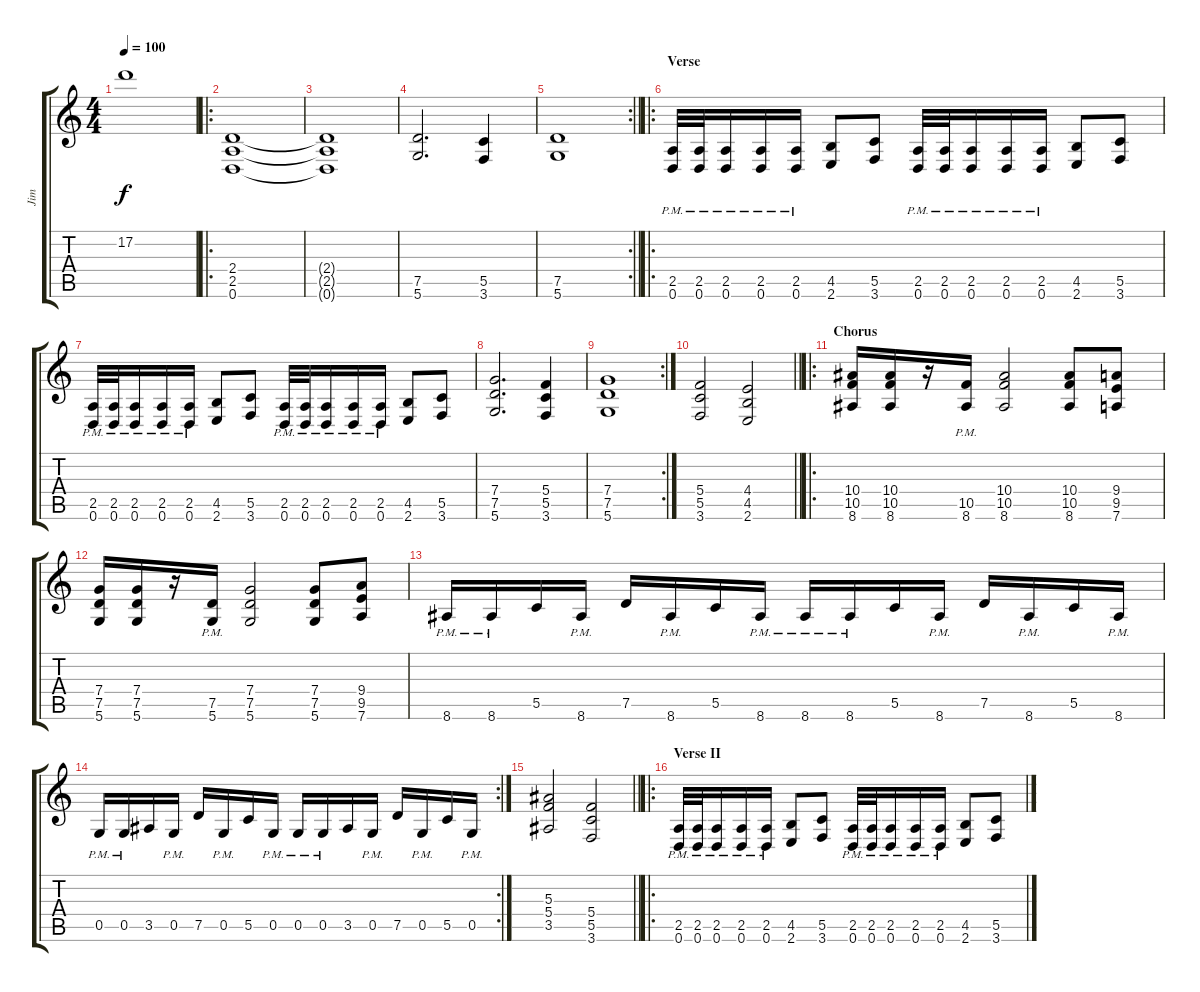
\track ("Jim" "Jim") {instrument distortionguitar}
\staff {score tabs}
\tuning (D4 A3 F3 C3 G2 D2) {hide}
\ts (4 4)
\tempo 100
\clef g2
\ks c
17.2.1{dy f} |
\ro
(2.4 2.5 0.6).1 |
(2.4{t} 2.5{t} 0.6{t}).1 |
(7.5 5.6).2{d} (5.5 3.6).4 |
\rc 2
\barLineRight lightlight
(7.5 5.6).1 |
\ro
\section ("" "Verse")
(2.5{pm} 0.6{pm}).32 (2.5{pm} 0.6{pm}).32 (2.5{pm} 0.6{pm}).16 (2.5{pm} 0.6{pm}).16 (2.5{pm} 0.6{pm}).16 (4.5 2.6).8 (5.5 3.6).8 (2.5{pm} 0.6{pm}).32 (2.5{pm} 0.6{pm}).32 (2.5{pm} 0.6{pm}).16 (2.5{pm} 0.6{pm}).16 (2.5{pm} 0.6{pm}).16 (4.5 2.6).8 (5.5 3.6).8 |
(2.5{pm} 0.6{pm}).32 (2.5{pm} 0.6{pm}).32 (2.5{pm} 0.6{pm}).16 (2.5{pm} 0.6{pm}).16 (2.5{pm} 0.6{pm}).16 (4.5 2.6).8 (5.5 3.6).8 (2.5{pm} 0.6{pm}).32 (2.5{pm} 0.6{pm}).32 (2.5{pm} 0.6{pm}).16 (2.5{pm} 0.6{pm}).16 (2.5{pm} 0.6{pm}).16 (4.5 2.6).8 (5.5 3.6).8 |
(7.4 7.5 5.6).2{d} (5.4 5.5 3.6).4 |
\rc 2
(7.4 7.5 5.6).1 |
\barLineRight lightlight
(5.4 5.5 3.6).2 (4.4 4.5 2.6).2 |
\ro
\section ("" "Chorus")
(10.4 10.5 8.6).16 (10.4 10.5 8.6).16 r.16 (10.5{pm} 8.6{pm}).16 (10.4 10.5 8.6).2 (10.4 10.5 8.6).8 (9.4 9.5 7.6).8 |
(7.4 7.5 5.6).16 (7.4 7.5 5.6).16 r.16 (7.5{pm} 5.6{pm}).16 (7.4 7.5 5.6).2 (7.4 7.5 5.6).8 (9.4 9.5 7.6).8 |
8.6{pm}.16 8.6{pm}.16 5.5.16 8.6{pm}.16 7.5.16 8.6{pm}.16 5.5.16 8.6{pm}.16 8.6{pm}.16 8.6{pm}.16 5.5.16 8.6{pm}.16 7.5.16 8.6{pm}.16 5.5.16 8.6{pm}.16 |
\rc 2
0.5{pm}.16 0.5{pm}.16 3.5.16 0.5{pm}.16 7.5.16 0.5{pm}.16 5.5.16 0.5{pm}.16 0.5{pm}.16 0.5{pm}.16 3.5.16 0.5{pm}.16 7.5.16 0.5{pm}.16 5.5.16 0.5{pm}.16 |
\barLineRight lightlight
(5.3 5.4 3.5).2 (5.4 5.5 3.6).2 |
\ro
\section ("" "Verse II")
(2.5{pm} 0.6{pm}).32 (2.5{pm} 0.6{pm}).32 (2.5{pm} 0.6{pm}).16 (2.5{pm} 0.6{pm}).16 (2.5{pm} 0.6{pm}).16 (4.5 2.6).8 (5.5 3.6).8 (2.5{pm} 0.6{pm}).32 (2.5{pm} 0.6{pm}).32 (2.5{pm} 0.6{pm}).16 (2.5{pm} 0.6{pm}).16 (2.5{pm} 0.6{pm}).16 (4.5 2.6).8 (5.5 3.6).8
